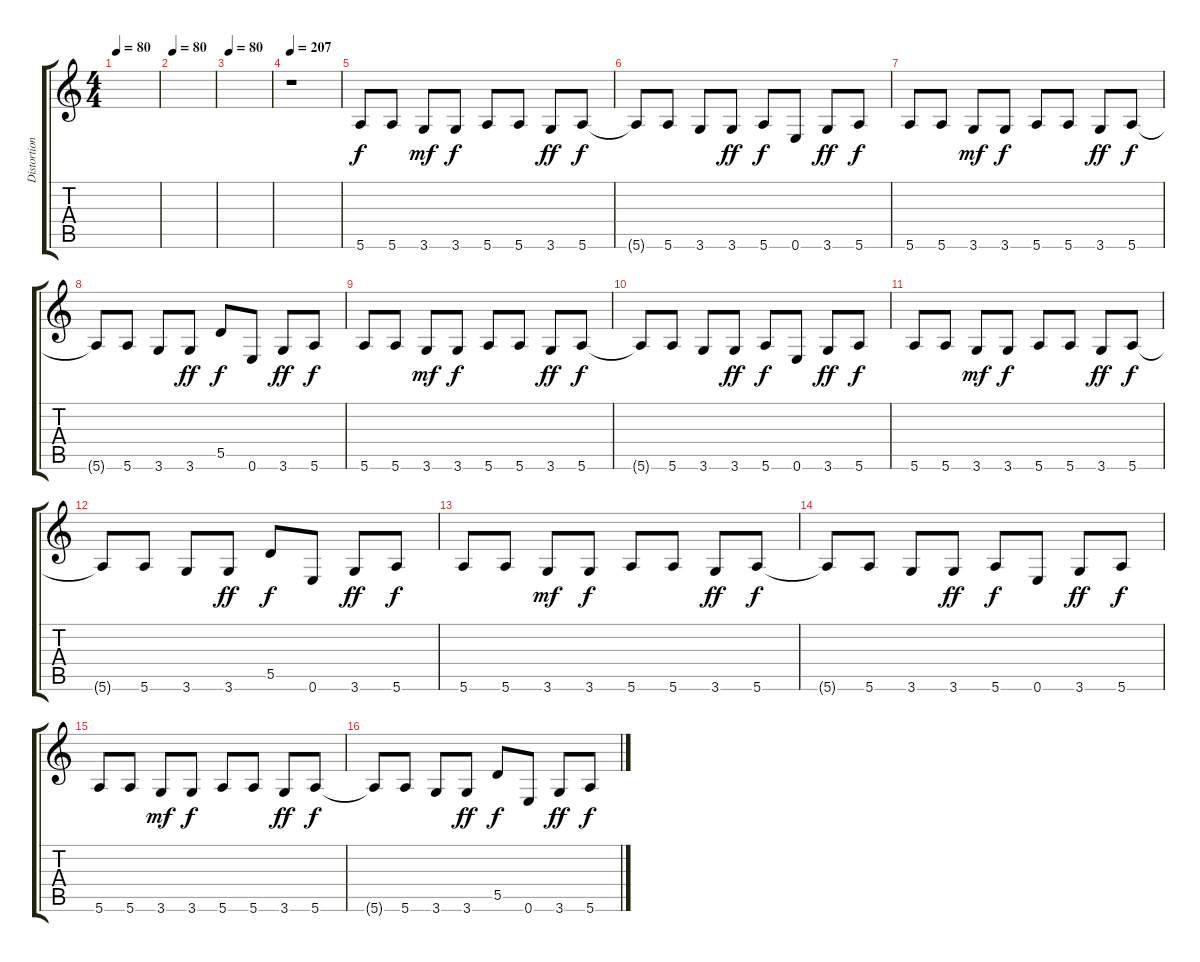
\track ("Distortion Guitar" "Distortion") {instrument distortionguitar}
\staff {score tabs}
\tuning (E4 B3 G3 D3 A2 E2) {hide}
\ts (4 4)
\tempo 80
\clef g2
\ks c
|
\tempo 80
|
\tempo 80
|
\tempo 207
r.1 |
5.6.8 5.6.8 3.6.8{dy mf} 3.6.8{dy f} 5.6.8 5.6.8 3.6.8{dy ff} 5.6.8{dy f} |
5.6{t}.8 5.6.8 3.6.8 3.6.8{dy ff} 5.6.8{dy f} 0.6.8 3.6.8{dy ff} 5.6.8{dy f} |
5.6.8 5.6.8 3.6.8{dy mf} 3.6.8{dy f} 5.6.8 5.6.8 3.6.8{dy ff} 5.6.8{dy f} |
5.6{t}.8 5.6.8 3.6.8 3.6.8{dy ff} 5.5.8{dy f} 0.6.8 3.6.8{dy ff} 5.6.8{dy f} |
5.6.8 5.6.8 3.6.8{dy mf} 3.6.8{dy f} 5.6.8 5.6.8 3.6.8{dy ff} 5.6.8{dy f} |
5.6{t}.8 5.6.8 3.6.8 3.6.8{dy ff} 5.6.8{dy f} 0.6.8 3.6.8{dy ff} 5.6.8{dy f} |
5.6.8 5.6.8 3.6.8{dy mf} 3.6.8{dy f} 5.6.8 5.6.8 3.6.8{dy ff} 5.6.8{dy f} |
5.6{t}.8 5.6.8 3.6.8 3.6.8{dy ff} 5.5.8{dy f} 0.6.8 3.6.8{dy ff} 5.6.8{dy f} |
5.6.8 5.6.8 3.6.8{dy mf} 3.6.8{dy f} 5.6.8 5.6.8 3.6.8{dy ff} 5.6.8{dy f} |
5.6{t}.8 5.6.8 3.6.8 3.6.8{dy ff} 5.6.8{dy f} 0.6.8 3.6.8{dy ff} 5.6.8{dy f} |
5.6.8 5.6.8 3.6.8{dy mf} 3.6.8{dy f} 5.6.8 5.6.8 3.6.8{dy ff} 5.6.8{dy f} |
5.6{t}.8 5.6.8 3.6.8 3.6.8{dy ff} 5.5.8{dy f} 0.6.8 3.6.8{dy ff} 5.6.8{dy f}
